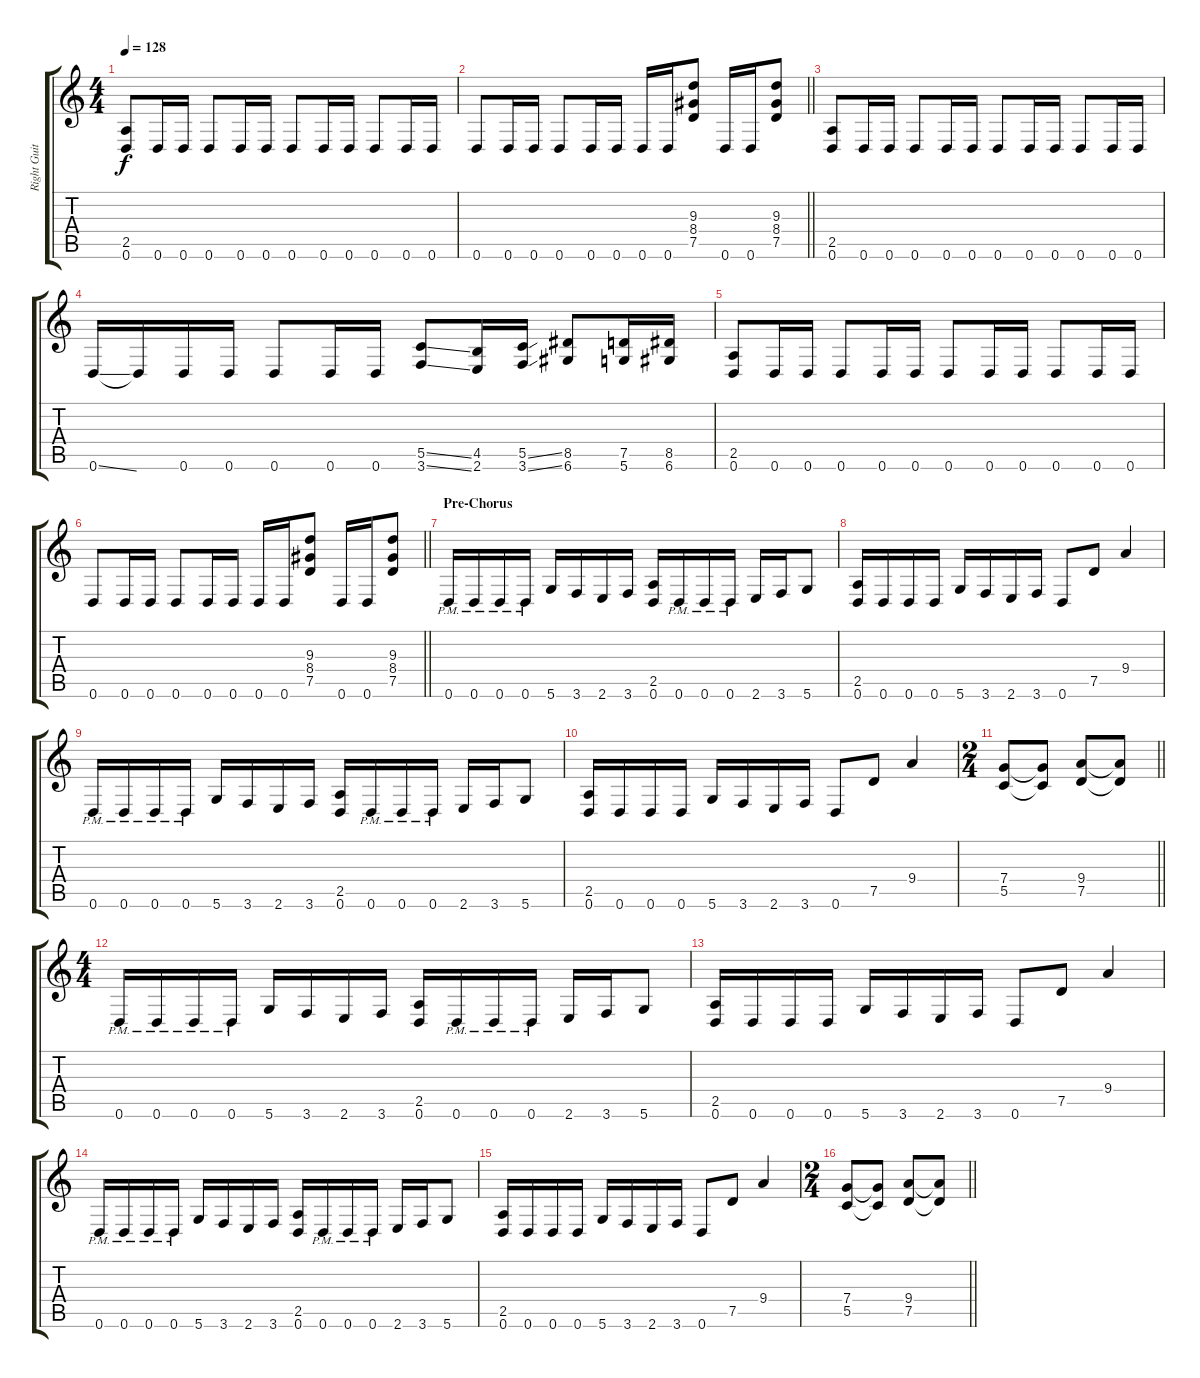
\track ("Right Guitar" "Right Guit") {instrument distortionguitar}
\staff {score tabs}
\tuning (D4 A3 F3 C3 G2 D2) {hide}
\ts (4 4)
\tempo 128
\clef g2
\ks c
(2.5 0.6).8{dy f} 0.6.16 0.6.16 0.6.8 0.6.16 0.6.16 0.6.8 0.6.16 0.6.16 0.6.8 0.6.16 0.6.16 |
\barLineRight lightlight
0.6.8 0.6.16 0.6.16 0.6.8 0.6.16 0.6.16 0.6.16 0.6.16 (9.3 8.4 7.5).8 0.6.16 0.6.16 (9.3 8.4 7.5).8 |
(2.5 0.6).8 0.6.16 0.6.16 0.6.8 0.6.16 0.6.16 0.6.8 0.6.16 0.6.16 0.6.8 0.6.16 0.6.16 |
0.6{ss}.16 0.6{t}.16 0.6.16 0.6.16 0.6.8 0.6.16 0.6.16 (5.5{ss} 3.6{ss}).8 (4.5 2.6).16 (5.5{ss} 3.6{ss}).16 (8.5 6.6).8 (7.5 5.6).16 (8.5 6.6).16 |
(2.5 0.6).8 0.6.16 0.6.16 0.6.8 0.6.16 0.6.16 0.6.8 0.6.16 0.6.16 0.6.8 0.6.16 0.6.16 |
\barLineRight lightlight
0.6.8 0.6.16 0.6.16 0.6.8 0.6.16 0.6.16 0.6.16 0.6.16 (9.3 8.4 7.5).8 0.6.16 0.6.16 (9.3 8.4 7.5).8 |
\section ("" "Pre-Chorus")
0.6{pm}.16 0.6{pm}.16 0.6{pm}.16 0.6{pm}.16 5.6.16 3.6.16 2.6.16 3.6.16 (2.5 0.6).16 0.6{pm}.16 0.6{pm}.16 0.6{pm}.16 2.6.16 3.6.16 5.6.8 |
(2.5 0.6).16 0.6.16 0.6.16 0.6.16 5.6.16 3.6.16 2.6.16 3.6.16 0.6.8 7.5.8 9.4.4 |
0.6{pm}.16 0.6{pm}.16 0.6{pm}.16 0.6{pm}.16 5.6.16 3.6.16 2.6.16 3.6.16 (2.5 0.6).16 0.6{pm}.16 0.6{pm}.16 0.6{pm}.16 2.6.16 3.6.16 5.6.8 |
(2.5 0.6).16 0.6.16 0.6.16 0.6.16 5.6.16 3.6.16 2.6.16 3.6.16 0.6.8 7.5.8 9.4.4 |
\ts (2 4)
\barLineRight lightlight
(7.4 5.5).8 (7.4{t} 5.5{t}).8 (9.4 7.5).8 (9.4{t} 7.5{t}).8 |
\ts (4 4)
0.6{pm}.16 0.6{pm}.16 0.6{pm}.16 0.6{pm}.16 5.6.16 3.6.16 2.6.16 3.6.16 (2.5 0.6).16 0.6{pm}.16 0.6{pm}.16 0.6{pm}.16 2.6.16 3.6.16 5.6.8 |
(2.5 0.6).16 0.6.16 0.6.16 0.6.16 5.6.16 3.6.16 2.6.16 3.6.16 0.6.8 7.5.8 9.4.4 |
0.6{pm}.16 0.6{pm}.16 0.6{pm}.16 0.6{pm}.16 5.6.16 3.6.16 2.6.16 3.6.16 (2.5 0.6).16 0.6{pm}.16 0.6{pm}.16 0.6{pm}.16 2.6.16 3.6.16 5.6.8 |
(2.5 0.6).16 0.6.16 0.6.16 0.6.16 5.6.16 3.6.16 2.6.16 3.6.16 0.6.8 7.5.8 9.4.4 |
\ts (2 4)
\barLineRight lightlight
(7.4 5.5).8 (7.4{t} 5.5{t}).8 (9.4 7.5).8 (9.4{t} 7.5{t}).8
